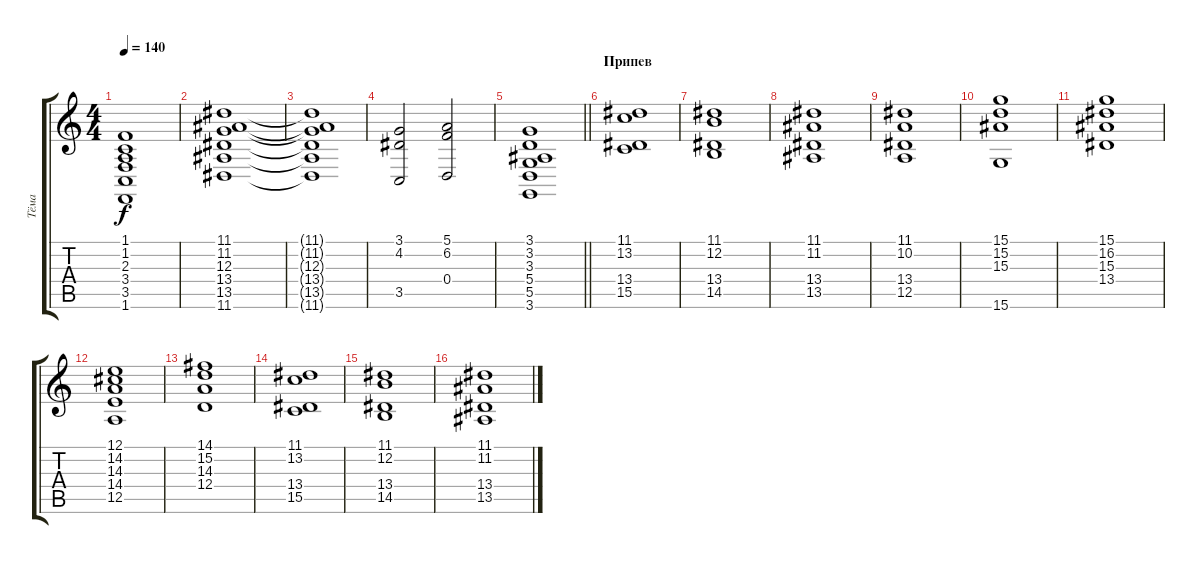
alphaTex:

\track ("Тёма" "Тёма") {instrument stringensemble1}
\staff {score tabs}
\tuning (E4 B3 G3 D3 A2 E2) {hide}
\ts (4 4)
\tempo 140
\clef g2
\ks c
(1.1{t} 1.2{t} 2.3{t} 3.4{t} 3.5{t} 1.6{t}).1{dy f} |
(11.1 11.2 12.3 13.4 13.5 11.6).1 |
(11.1{t} 11.2{t} 12.3{t} 13.4{t} 13.5{t} 11.6{t}).1 |
(3.1 4.2 3.5).2 (5.1 6.2 0.4).2 |
\barLineRight lightlight
(3.1 3.2 3.3 5.4 5.5 3.6).1 |
\section ("" "Припев")
(11.1 13.2 13.4 15.5).1 |
(11.1 12.2 13.4 14.5).1 |
(11.1 11.2 13.4 13.5).1 |
(11.1 10.2 13.4 12.5).1 |
(15.1 15.2 15.3 15.6).1 |
(15.1 16.2 15.3 13.4).1 |
(12.1 14.2 14.3 14.4 12.5).1 |
(14.1 15.2 14.3 12.4).1 |
(11.1 13.2 13.4 15.5).1 |
(11.1 12.2 13.4 14.5).1 |
(11.1 11.2 13.4 13.5).1
